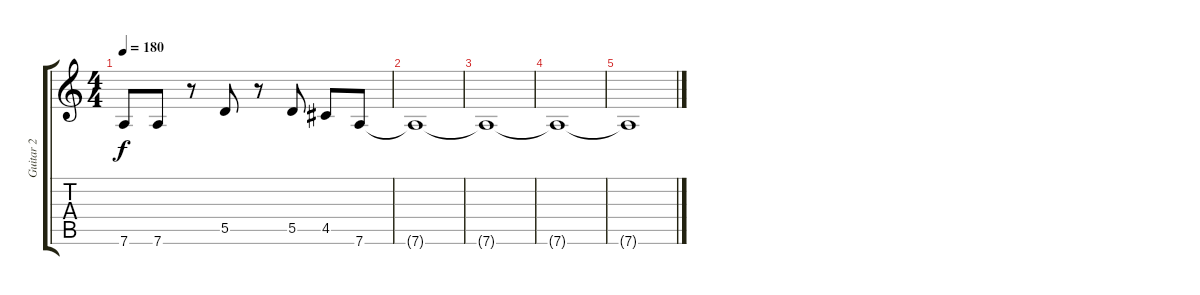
\track ("Guitar 2" "Guitar 2") {instrument electricguitarclean}
\staff {score tabs}
\tuning (E4 B3 G3 D3 A2 D2) {hide}
\ts (4 4)
\tempo 180
\clef g2
\ks c
7.6.8{dy f} 7.6.8 r.8 5.5.8 r.8 5.5.8 4.5.8 7.6.8 |
7.6{t}.1 |
7.6{t}.1 |
7.6{t}.1 |
7.6{t}.1
